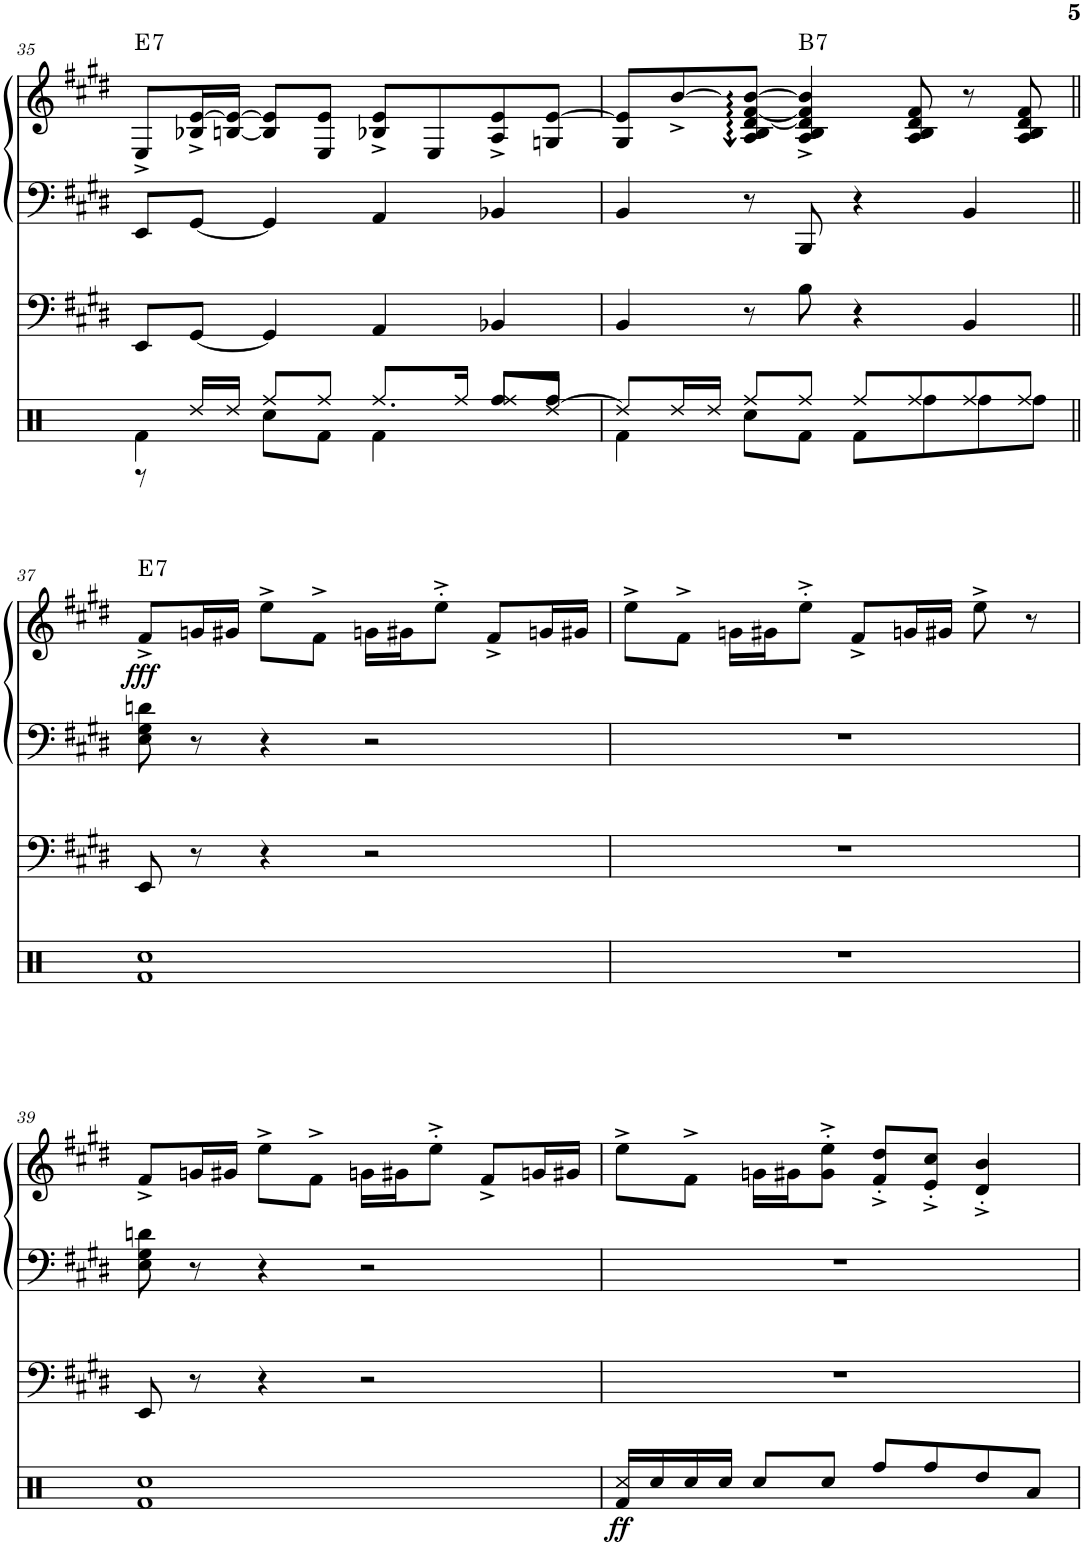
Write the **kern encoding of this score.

**kern	**kern	**kern	**dynam	**harte
*part2	*part1	*part1	*part1	*part1
*staff3	*staff2	*staff1	*staff1/2	*
*I"Acoustic Bass	*I"Electric Piano	*	*	*
*I'Ac b	*I'E.Pno	*	*	*
!!LO:PB:g=z
*clefF4	*clefF4	*clefG2	*	*
*Trd7c12	*	*	*	*
*k[f#c#g#d#]	*k[f#c#g#d#]	*k[f#c#g#d#]	*	*
*M4/4	*M4/4	*M4/4	*	*
=35	=35	=35	=35	=35
!	!	!	!	!LO:H:kt=7
8EE/L	8EE/L	8E^/L	.	E:7
[8GG#/J	[8GG#/J	16B-X/^ [16e/^L	.	.
.	.	[16Bn/ 16e/_JJ	.	.
4GG#/]	4GG#/]	8B/] 8e/]L	.	.
.	.	8E/ 8e/J	.	.
4AA/	4AA/	8B-X/^ 8e/^L	.	.
.	.	8E/	.	.
4BB-X/	4BB-X/	8A/^ 8e/^	.	.
.	.	8Gn/ [8e/J	.	.
=36	=36	=36	=36	=36
4BB/	4BB/	8G#/ 8e/]L	.	.
.	.	[>8b^/	.	.
8r	8r	8A/ 8B/ [8d#/ [8f#/ 8b/_J	.	.
!	!	!	!	!LO:H:kt=7
8B\	8BBB/	4A/^ 4B/^ 4d#/]^ 4f#/]^ 4b/]^	.	B:7
4r	4r	.	.	.
.	.	8A/ 8B/ 8d#/ 8f#/	.	.
4BB/	4BB/	8r	.	.
.	.	8A/ 8B/ 8d#/ 8f#/	.	.
!!LO:LB:g=z
=37||	=37||	=37||	=37||	=37||
!	!	!	!LO:DY:b	!LO:H:kt=7
8EE/	8E\ 8G#\ 8dn\	8f#^/L	fff	E:7
8r	8r	16gn/L	.	.
.	.	16g#X/JJ	.	.
4r	4r	8ee^\L	.	.
.	.	8f#^\J	.	.
2r	2r	16gn\LL	.	.
.	.	16g#X\J	.	.
.	.	8ee'^\J	.	.
.	.	8f#^/L	.	.
.	.	16gn/L	.	.
.	.	16g#X/JJ	.	.
=38	=38	=38	=38	=38
1r	1r	8ee^\L	.	.
.	.	8f#^\J	.	.
.	.	16gn\LL	.	.
.	.	16g#X\J	.	.
.	.	8ee'^\J	.	.
.	.	8f#^/L	.	.
.	.	16gn/L	.	.
.	.	16g#X/JJ	.	.
.	.	8ee^\	.	.
.	.	8r	.	.
!!LO:LB:g=z
=39	=39	=39	=39	=39
8EE/	8E\ 8G#\ 8dn\	8f#^/L	.	.
8r	8r	16gn/L	.	.
.	.	16g#X/JJ	.	.
4r	4r	8ee^\L	.	.
.	.	8f#^\J	.	.
2r	2r	16gn\LL	.	.
.	.	16g#X\J	.	.
.	.	8ee'^\J	.	.
.	.	8f#^/L	.	.
.	.	16gn/L	.	.
.	.	16g#X/JJ	.	.
=40	=40	=40	=40	=40
1r	1r	8ee^\L	.	.
.	.	8f#^\J	.	.
.	.	16gn\LL	.	.
.	.	16g#X\J	.	.
.	.	8g#\'^ 8ee\'^J	.	.
.	.	8f#/'^ 8dd#/'^L	.	.
.	.	8e/'^ 8cc#/'^J	.	.
.	.	4d#/'^ 4b/'^	.	.
=	=	=	=	=
*-	*-	*-	*-	*-
